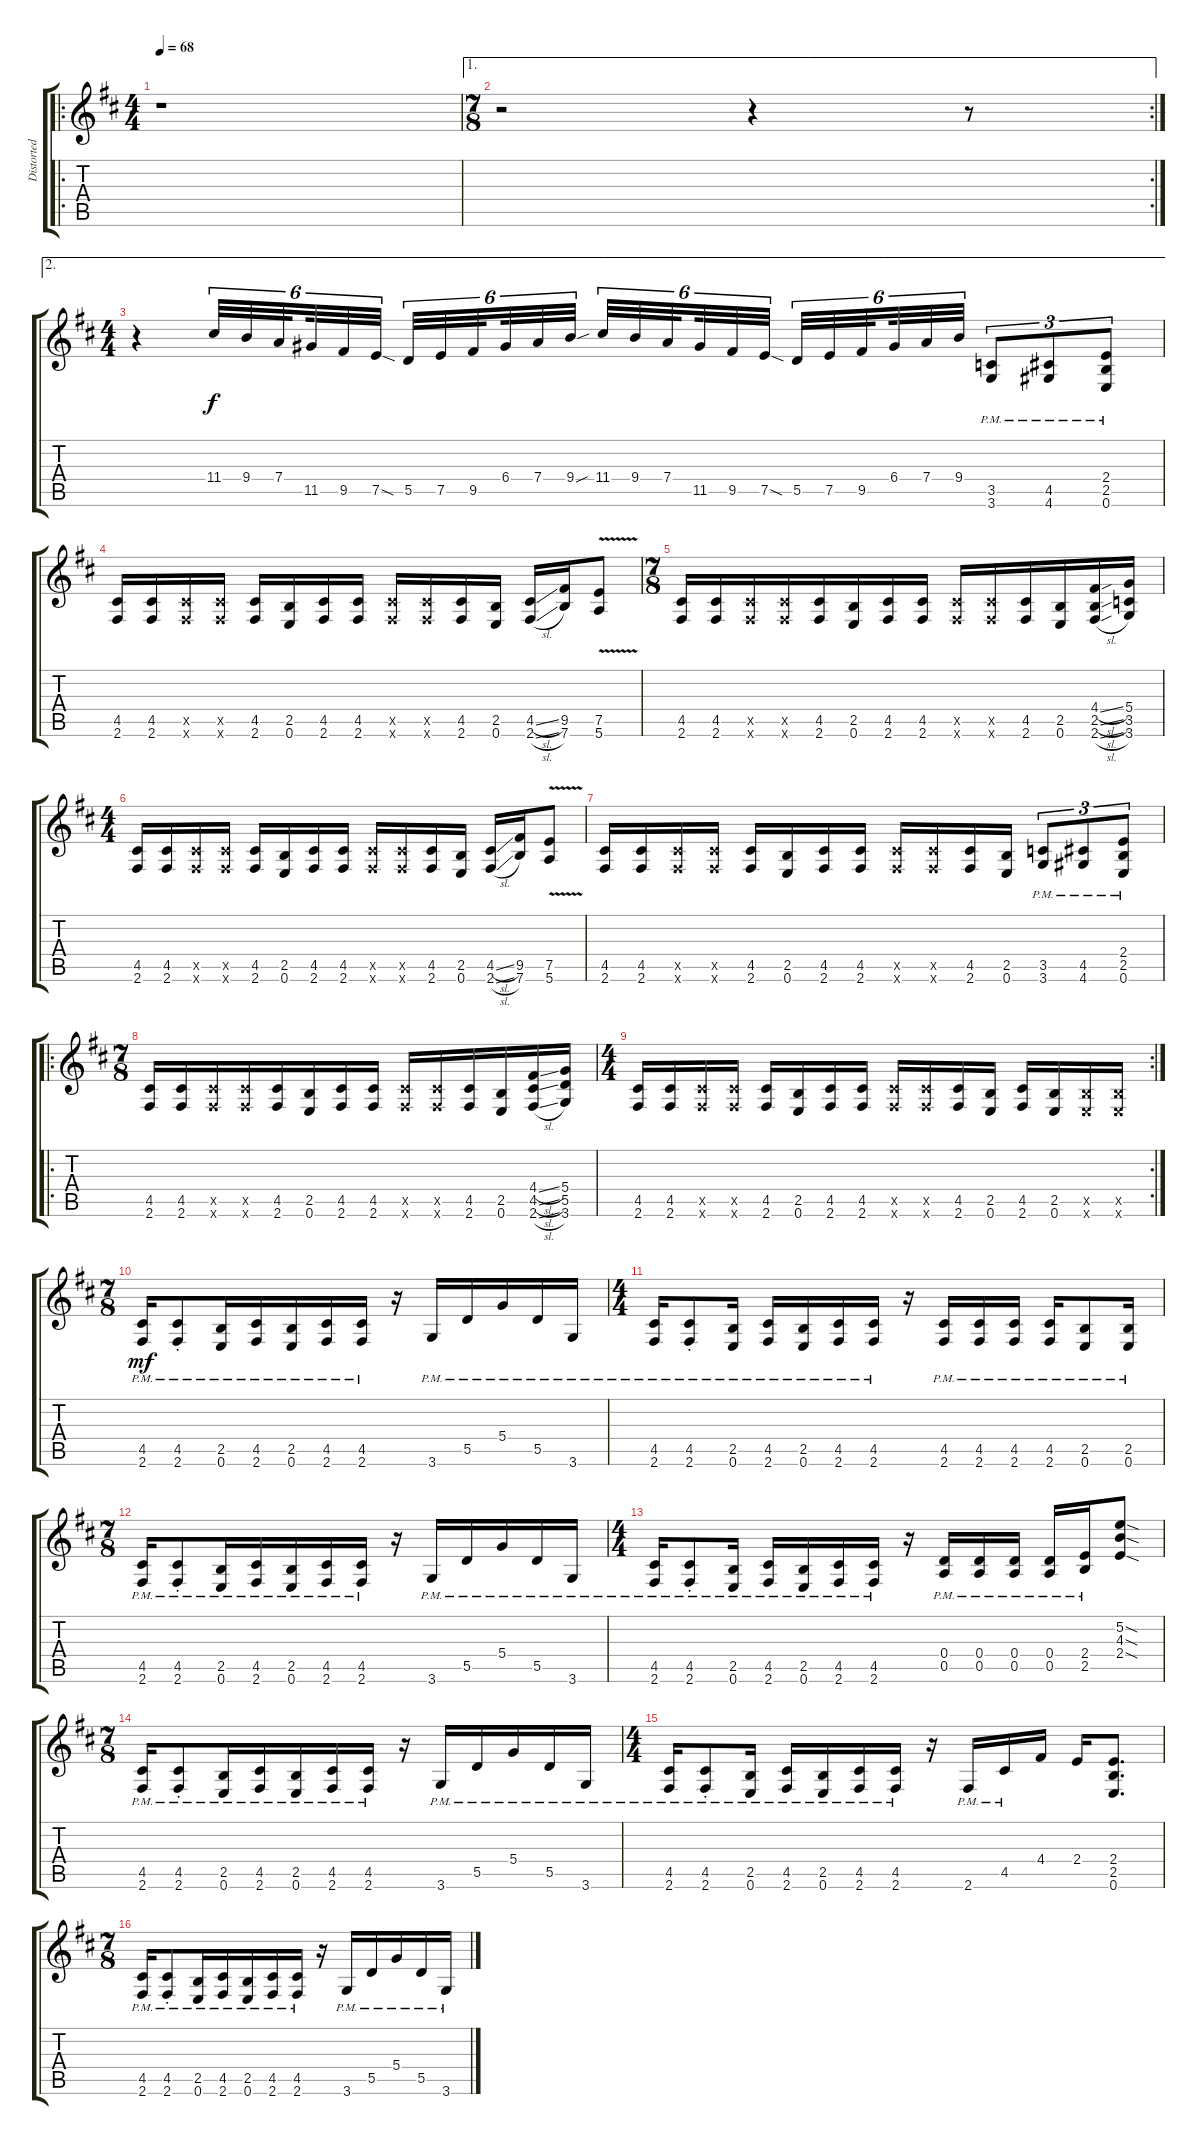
\track ("Distorted [Right]" "Distorted ") {instrument overdrivenguitar}
\staff {score tabs}
\tuning (E4 B3 G3 D3 A2 E2) {hide}
\ro
\ts (4 4)
\tempo 68
\clef g2
\ks d
r.1{dy f instrument overdrivenguitar} |
\ae 1
\rc 2
\ts (7 8)
r.2 r.4 r.8 |
\ae 2
\ts (4 4)
r.4 11.4.32{tu (6 4)} 9.4.32{tu (6 4)} 7.4.32{tu (6 4) beam splitsecondary} 11.5.32{tu (6 4)} 9.5.32{tu (6 4)} 7.5{sod}.32{tu (6 4) beam splitsecondary} 5.5.32{tu (6 4)} 7.5.32{tu (6 4)} 9.5.32{tu (6 4) beam splitsecondary} 6.4.32{tu (6 4)} 7.4.32{tu (6 4)} 9.4{sou}.32{tu (6 4)} 11.4.32{tu (6 4)} 9.4.32{tu (6 4)} 7.4.32{tu (6 4) beam splitsecondary} 11.5.32{tu (6 4)} 9.5.32{tu (6 4)} 7.5{sod}.32{tu (6 4) beam splitsecondary} 5.5.32{tu (6 4)} 7.5.32{tu (6 4)} 9.5.32{tu (6 4) beam splitsecondary} 6.4.32{tu (6 4)} 7.4.32{tu (6 4)} 9.4.32{tu (6 4)} (3.5{pm} 3.6{pm}).8{tu (3 2)} (4.5{pm} 4.6{pm}).8{tu (3 2)} (2.4{pm} 2.5{pm} 0.6{pm}).8{tu (3 2)} |
(4.5 2.6).16 (4.5 2.6).16 (4.5{x} 2.6{x}).16 (4.5{x} 2.6{x}).16 (4.5 2.6).16 (2.5 0.6).16 (4.5 2.6).16 (4.5 2.6).16 (4.5{x} 2.6{x}).16 (4.5{x} 2.6{x}).16 (4.5 2.6).16 (2.5 0.6).16 (4.5{sl} 2.6{sl}).16 (9.5 7.6).16 (7.5{v} 5.6{v}).8 |
\ts (7 8)
(4.5 2.6).16 (4.5 2.6).16 (4.5{x} 2.6{x}).16 (4.5{x} 2.6{x}).16 (4.5 2.6).16 (2.5 0.6).16 (4.5 2.6).16 (4.5 2.6).16 (4.5{x} 2.6{x}).16 (4.5{x} 2.6{x}).16 (4.5 2.6).16 (2.5 0.6).16 (4.4{sl} 2.5{sl} 2.6{sl}).16 (5.4 3.5 3.6).16 |
\ts (4 4)
(4.5 2.6).16 (4.5 2.6).16 (4.5{x} 2.6{x}).16 (4.5{x} 2.6{x}).16 (4.5 2.6).16 (2.5 0.6).16 (4.5 2.6).16 (4.5 2.6).16 (4.5{x} 2.6{x}).16 (4.5{x} 2.6{x}).16 (4.5 2.6).16 (2.5 0.6).16 (4.5{sl} 2.6{sl}).16 (9.5 7.6).16 (7.5{v} 5.6{v}).8 |
(4.5 2.6).16 (4.5 2.6).16 (4.5{x} 2.6{x}).16 (4.5{x} 2.6{x}).16 (4.5 2.6).16 (2.5 0.6).16 (4.5 2.6).16 (4.5 2.6).16 (4.5{x} 2.6{x}).16 (4.5{x} 2.6{x}).16 (4.5 2.6).16 (2.5 0.6).16 (3.5{pm} 3.6{pm}).8{tu (3 2)} (4.5{pm} 4.6{pm}).8{tu (3 2)} (2.4{pm} 2.5{pm} 0.6{pm}).8{tu (3 2)} |
\ro
\ts (7 8)
(4.5 2.6).16 (4.5 2.6).16 (4.5{x} 2.6{x}).16 (4.5{x} 2.6{x}).16 (4.5 2.6).16 (2.5 0.6).16 (4.5 2.6).16 (4.5 2.6).16 (4.5{x} 2.6{x}).16 (4.5{x} 2.6{x}).16 (4.5 2.6).16 (2.5 0.6).16 (4.4{sl} 4.5{sl} 2.6{sl}).16 (5.4 5.5 3.6).16 |
\rc 2
\ts (4 4)
(4.5 2.6).16 (4.5 2.6).16 (4.5{x} 2.6{x}).16 (4.5{x} 2.6{x}).16 (4.5 2.6).16 (2.5 0.6).16 (4.5 2.6).16 (4.5 2.6).16 (4.5{x} 2.6{x}).16 (4.5{x} 2.6{x}).16 (4.5 2.6).16 (2.5 0.6).16 (4.5 2.6).16 (2.5 0.6).16 (2.5{x} 0.6{x}).16 (2.5{x} 0.6{x}).16 |
\ts (7 8)
(4.5{pm} 2.6{pm}).16{dy mf} (4.5{pm st} 2.6{pm st}).8 (2.5{pm} 0.6{pm}).16 (4.5{pm} 2.6{pm}).16 (2.5{pm} 0.6{pm}).16 (4.5{pm} 2.6{pm}).16 (4.5{pm} 2.6{pm}).16 r.16 3.6{pm}.16 5.5{pm}.16 5.4{pm}.16 5.5{pm}.16 3.6{pm}.16 |
\ts (4 4)
(4.5{pm} 2.6{pm}).16 (4.5{pm st} 2.6{pm st}).8 (2.5{pm} 0.6{pm}).16 (4.5{pm} 2.6{pm}).16 (2.5{pm} 0.6{pm}).16 (4.5{pm} 2.6{pm}).16 (4.5{pm} 2.6{pm}).16 r.16 (4.5{pm} 2.6{pm}).16 (4.5{pm} 2.6{pm}).16 (4.5{pm} 2.6{pm}).16 (4.5{pm} 2.6{pm}).16 (2.5{pm} 0.6{pm}).8 (2.5{pm} 0.6{pm}).16 |
\ts (7 8)
(4.5{pm} 2.6{pm}).16 (4.5{pm st} 2.6{pm st}).8 (2.5{pm} 0.6{pm}).16 (4.5{pm} 2.6{pm}).16 (2.5{pm} 0.6{pm}).16 (4.5{pm} 2.6{pm}).16 (4.5{pm} 2.6{pm}).16 r.16 3.6{pm}.16 5.5{pm}.16 5.4{pm}.16 5.5{pm}.16 3.6{pm}.16 |
\ts (4 4)
(4.5{pm} 2.6{pm}).16 (4.5{pm st} 2.6{pm st}).8 (2.5{pm} 0.6{pm}).16 (4.5{pm} 2.6{pm}).16 (2.5{pm} 0.6{pm}).16 (4.5{pm} 2.6{pm}).16 (4.5{pm} 2.6{pm}).16 r.16 (0.4{pm} 0.5{pm}).16 (0.4{pm} 0.5{pm}).16 (0.4{pm} 0.5{pm}).16 (0.4{pm} 0.5{pm}).16 (2.4{pm} 2.5{pm}).16 (5.2{sod} 4.3{sod} 2.4{sod}).8 |
\ts (7 8)
(4.5{pm} 2.6{pm}).16 (4.5{pm st} 2.6{pm st}).8 (2.5{pm} 0.6{pm}).16 (4.5{pm} 2.6{pm}).16 (2.5{pm} 0.6{pm}).16 (4.5{pm} 2.6{pm}).16 (4.5{pm} 2.6{pm}).16 r.16 3.6{pm}.16 5.5{pm}.16 5.4{pm}.16 5.5{pm}.16 3.6{pm}.16 |
\ts (4 4)
(4.5{pm} 2.6{pm}).16 (4.5{pm st} 2.6{pm st}).8 (2.5{pm} 0.6{pm}).16 (4.5{pm} 2.6{pm}).16 (2.5{pm} 0.6{pm}).16 (4.5{pm} 2.6{pm}).16 (4.5{pm} 2.6{pm}).16 r.16 2.6{pm}.16 4.5{pm}.16 4.4.16 2.4.16 (2.4 2.5 0.6).8{d} |
\ts (7 8)
(4.5{pm} 2.6{pm}).16 (4.5{pm st} 2.6{pm st}).8 (2.5{pm} 0.6{pm}).16 (4.5{pm} 2.6{pm}).16 (2.5{pm} 0.6{pm}).16 (4.5{pm} 2.6{pm}).16 (4.5{pm} 2.6{pm}).16 r.16 3.6{pm}.16 5.5{pm}.16 5.4{pm}.16 5.5{pm}.16 3.6{pm}.16
